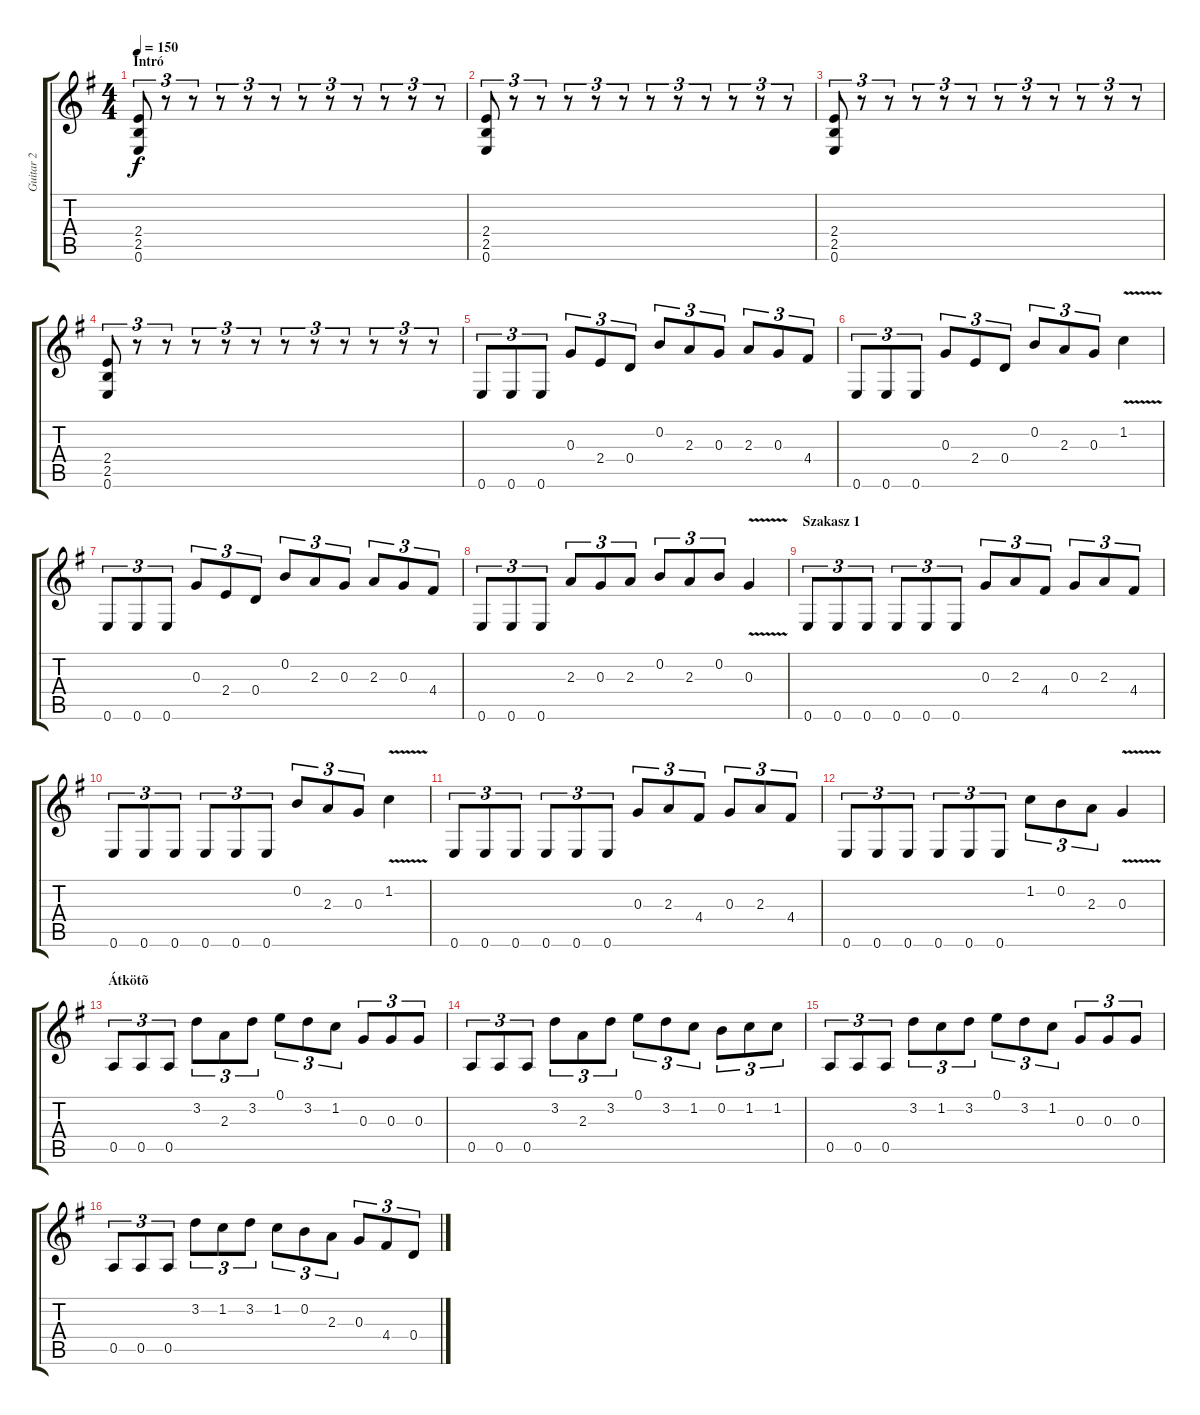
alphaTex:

\track ("Guitar 2" "Guitar 2") {instrument distortionguitar}
\staff {score tabs}
\tuning (E4 B3 G3 D3 A2 E2) {hide}
\ts (4 4)
\section ("" "Intró")
\tempo 150
\clef g2
\ks g
(2.4 2.5 0.6).8{tu (3 2) dy f instrument distortionguitar} r.8{tu (3 2)} r.8{tu (3 2)} r.8{tu (3 2)} r.8{tu (3 2)} r.8{tu (3 2)} r.8{tu (3 2)} r.8{tu (3 2)} r.8{tu (3 2)} r.8{tu (3 2)} r.8{tu (3 2)} r.8{tu (3 2)} |
(2.4 2.5 0.6).8{tu (3 2)} r.8{tu (3 2)} r.8{tu (3 2)} r.8{tu (3 2)} r.8{tu (3 2)} r.8{tu (3 2)} r.8{tu (3 2)} r.8{tu (3 2)} r.8{tu (3 2)} r.8{tu (3 2)} r.8{tu (3 2)} r.8{tu (3 2)} |
(2.4 2.5 0.6).8{tu (3 2)} r.8{tu (3 2)} r.8{tu (3 2)} r.8{tu (3 2)} r.8{tu (3 2)} r.8{tu (3 2)} r.8{tu (3 2)} r.8{tu (3 2)} r.8{tu (3 2)} r.8{tu (3 2)} r.8{tu (3 2)} r.8{tu (3 2)} |
(2.4 2.5 0.6).8{tu (3 2)} r.8{tu (3 2)} r.8{tu (3 2)} r.8{tu (3 2)} r.8{tu (3 2)} r.8{tu (3 2)} r.8{tu (3 2)} r.8{tu (3 2)} r.8{tu (3 2)} r.8{tu (3 2)} r.8{tu (3 2)} r.8{tu (3 2)} |
0.6.8{tu (3 2)} 0.6.8{tu (3 2)} 0.6.8{tu (3 2)} 0.3.8{tu (3 2)} 2.4.8{tu (3 2)} 0.4.8{tu (3 2)} 0.2.8{tu (3 2)} 2.3.8{tu (3 2)} 0.3.8{tu (3 2)} 2.3.8{tu (3 2)} 0.3.8{tu (3 2)} 4.4.8{tu (3 2)} |
0.6.8{tu (3 2)} 0.6.8{tu (3 2)} 0.6.8{tu (3 2)} 0.3.8{tu (3 2)} 2.4.8{tu (3 2)} 0.4.8{tu (3 2)} 0.2.8{tu (3 2)} 2.3.8{tu (3 2)} 0.3.8{tu (3 2)} 1.2{v}.4 |
0.6.8{tu (3 2)} 0.6.8{tu (3 2)} 0.6.8{tu (3 2)} 0.3.8{tu (3 2)} 2.4.8{tu (3 2)} 0.4.8{tu (3 2)} 0.2.8{tu (3 2)} 2.3.8{tu (3 2)} 0.3.8{tu (3 2)} 2.3.8{tu (3 2)} 0.3.8{tu (3 2)} 4.4.8{tu (3 2)} |
0.6.8{tu (3 2)} 0.6.8{tu (3 2)} 0.6.8{tu (3 2)} 2.3.8{tu (3 2)} 0.3.8{tu (3 2)} 2.3.8{tu (3 2)} 0.2.8{tu (3 2)} 2.3.8{tu (3 2)} 0.2.8{tu (3 2)} 0.3{v}.4 |
\section ("" "Szakasz 1")
\ks eminor
0.6.8{tu (3 2)} 0.6.8{tu (3 2)} 0.6.8{tu (3 2)} 0.6.8{tu (3 2)} 0.6.8{tu (3 2)} 0.6.8{tu (3 2)} 0.3.8{tu (3 2)} 2.3.8{tu (3 2)} 4.4.8{tu (3 2)} 0.3.8{tu (3 2)} 2.3.8{tu (3 2)} 4.4.8{tu (3 2)} |
0.6.8{tu (3 2)} 0.6.8{tu (3 2)} 0.6.8{tu (3 2)} 0.6.8{tu (3 2)} 0.6.8{tu (3 2)} 0.6.8{tu (3 2)} 0.2.8{tu (3 2)} 2.3.8{tu (3 2)} 0.3.8{tu (3 2)} 1.2{v}.4 |
0.6.8{tu (3 2)} 0.6.8{tu (3 2)} 0.6.8{tu (3 2)} 0.6.8{tu (3 2)} 0.6.8{tu (3 2)} 0.6.8{tu (3 2)} 0.3.8{tu (3 2)} 2.3.8{tu (3 2)} 4.4.8{tu (3 2)} 0.3.8{tu (3 2)} 2.3.8{tu (3 2)} 4.4.8{tu (3 2)} |
0.6.8{tu (3 2)} 0.6.8{tu (3 2)} 0.6.8{tu (3 2)} 0.6.8{tu (3 2)} 0.6.8{tu (3 2)} 0.6.8{tu (3 2)} 1.2.8{tu (3 2)} 0.2.8{tu (3 2)} 2.3.8{tu (3 2)} 0.3{v}.4 |
\section ("" "Átkötõ")
0.5.8{tu (3 2)} 0.5.8{tu (3 2)} 0.5.8{tu (3 2)} 3.2.8{tu (3 2)} 2.3.8{tu (3 2)} 3.2.8{tu (3 2)} 0.1.8{tu (3 2)} 3.2.8{tu (3 2)} 1.2.8{tu (3 2)} 0.3.8{tu (3 2)} 0.3.8{tu (3 2)} 0.3.8{tu (3 2)} |
0.5.8{tu (3 2)} 0.5.8{tu (3 2)} 0.5.8{tu (3 2)} 3.2.8{tu (3 2)} 2.3.8{tu (3 2)} 3.2.8{tu (3 2)} 0.1.8{tu (3 2)} 3.2.8{tu (3 2)} 1.2.8{tu (3 2)} 0.2.8{tu (3 2)} 1.2.8{tu (3 2)} 1.2.8{tu (3 2)} |
0.5.8{tu (3 2)} 0.5.8{tu (3 2)} 0.5.8{tu (3 2)} 3.2.8{tu (3 2)} 1.2.8{tu (3 2)} 3.2.8{tu (3 2)} 0.1.8{tu (3 2)} 3.2.8{tu (3 2)} 1.2.8{tu (3 2)} 0.3.8{tu (3 2)} 0.3.8{tu (3 2)} 0.3.8{tu (3 2)} |
0.5.8{tu (3 2)} 0.5.8{tu (3 2)} 0.5.8{tu (3 2)} 3.2.8{tu (3 2)} 1.2.8{tu (3 2)} 3.2.8{tu (3 2)} 1.2.8{tu (3 2)} 0.2.8{tu (3 2)} 2.3.8{tu (3 2)} 0.3.8{tu (3 2)} 4.4.8{tu (3 2)} 0.4.8{tu (3 2)}
